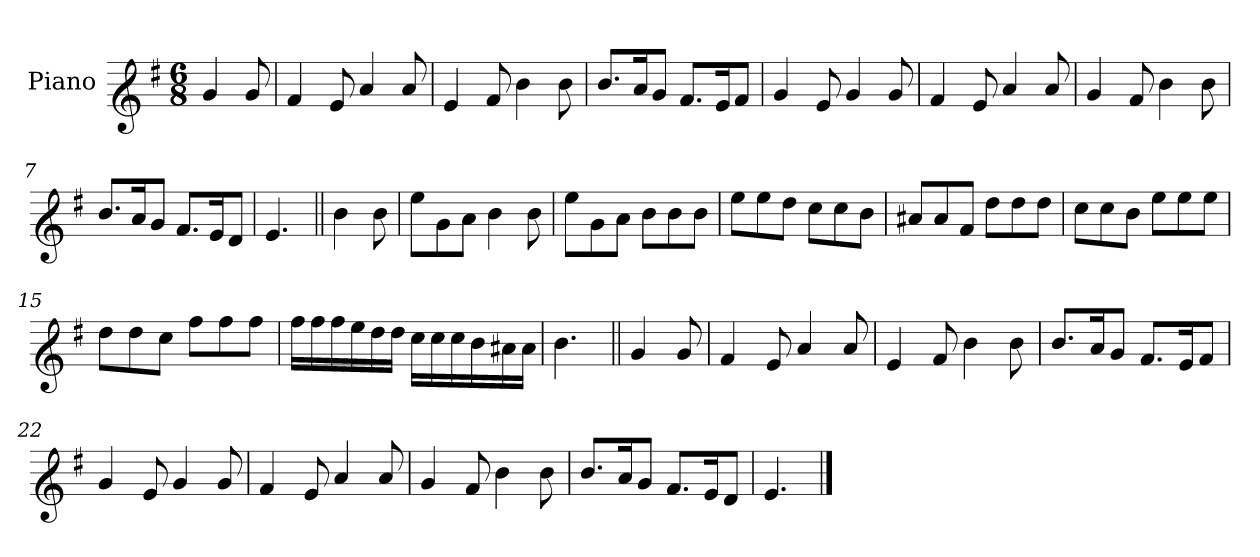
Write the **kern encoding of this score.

**kern
*part1
*staff1
*I"Piano
*I'Pno.
*clefG1
*k[f#]
*M6/8
=
4b/
8b/
=1
4a/
8g/
4cc/
8cc/
=2
4g/
8a/
4dd\
8dd\
=3
8.dd/L
16cc/K
8b/J
8.a/L
16g/K
8a/J
=4
4b/
8g/
4b/
8b/
=5
4a/
8g/
4cc/
8cc/
=6
4b/
8a/
4dd\
8dd\
=7
8.dd/L
16cc/K
8b/J
8.a/L
16g/K
8f#/J
=8
4.g/
=9||
4dd\
8dd\
=10
8gg\L
8b\
8cc\J
4dd\
8dd\
=11
8gg\L
8b\
8cc\J
8dd\L
8dd\
8dd\J
=12
8gg\L
8gg\
8ff#\J
8ee\L
8ee\
8dd\J
=13
8cc#X/L
8cc#/
8a/J
8ff#\L
8ff#\
8ff#\J
=14
8ee\L
8ee\
8dd\J
8gg\L
8gg\
8gg\J
=15
8ff#\L
8ff#\
8ee\J
8aa\L
8aa\
8aa\J
=16
16aa\LL
16aa\
16aa\
16gg\
16ff#\
16ff#\JJ
16ee\LL
16ee\
16ee\
16dd\
16cc#X\
16cc#\JJ
=17
4.dd\
=18||
4b/
8b/
=19
4a/
8g/
4cc/
8cc/
=20
4g/
8a/
4dd\
8dd\
=21
8.dd/L
16cc/K
8b/J
8.a/L
16g/K
8a/J
=22
4b/
8g/
4b/
8b/
=23
4a/
8g/
4cc/
8cc/
=24
4b/
8a/
4dd\
8dd\
=25
8.dd/L
16cc/K
8b/J
8.a/L
16g/K
8f#/J
=26
4.g/
==
*-
